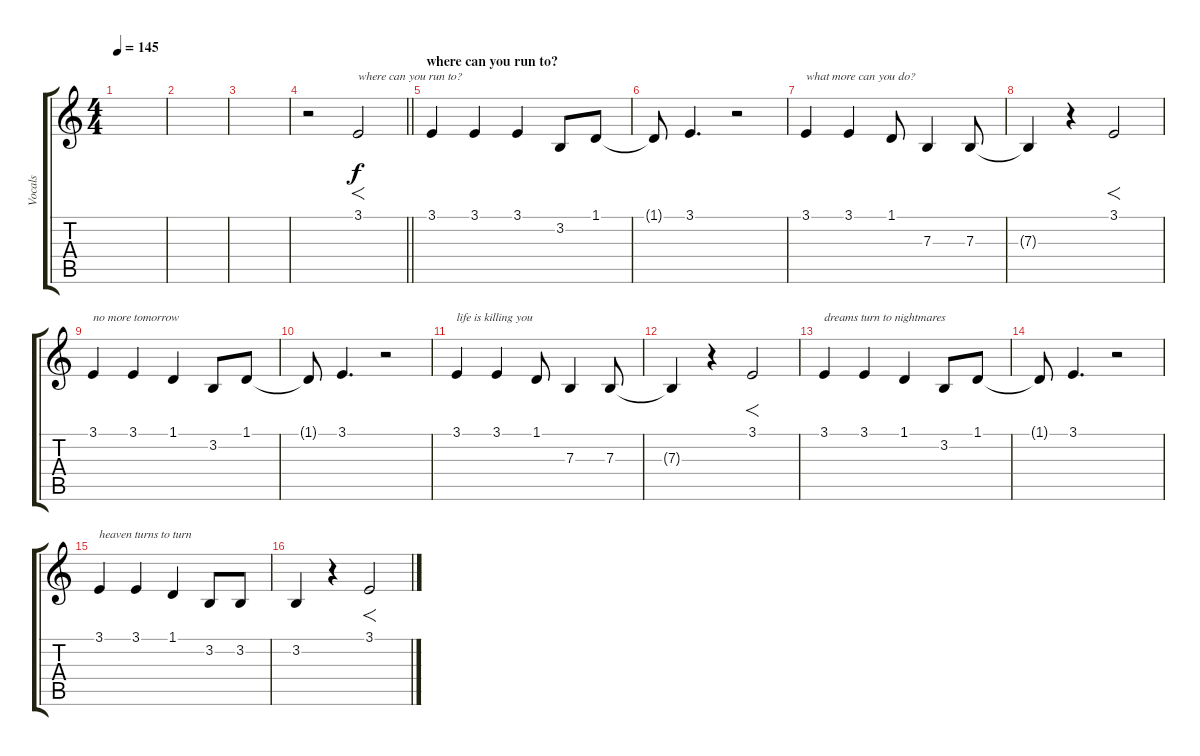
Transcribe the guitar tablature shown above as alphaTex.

\track ("Vocals" "Vocals") {instrument tenorsax}
\staff {score tabs}
\tuning (Db4 Ab3 E3 B2 Gb2 Db2) {hide}
\ts (4 4)
\tempo 145
\clef g2
\ks c
|
|
|
\barLineRight lightlight
r.2 3.1.2{f txt "where can you run to?"} |
\section ("" "where can you run to?")
3.1.4 3.1.4 3.1.4 3.2.8 1.1.8 |
1.1{t}.8 3.1.4{d} r.2 |
3.1.4{txt "what more can you do?"} 3.1.4 1.1.8 7.3.4 7.3.8 |
7.3{t}.4 r.4 3.1.2{f} |
3.1.4{txt "no more tomorrow"} 3.1.4 1.1.4 3.2.8 1.1.8 |
1.1{t}.8 3.1.4{d} r.2 |
3.1.4{txt "life is killing you"} 3.1.4 1.1.8 7.3.4 7.3.8 |
7.3{t}.4 r.4 3.1.2{f} |
3.1.4{txt "dreams turn to nightmares"} 3.1.4 1.1.4 3.2.8 1.1.8 |
1.1{t}.8 3.1.4{d} r.2 |
3.1.4{txt "heaven turns to turn"} 3.1.4 1.1.4 3.2.8 3.2.8 |
3.2.4 r.4 3.1.2{f}
